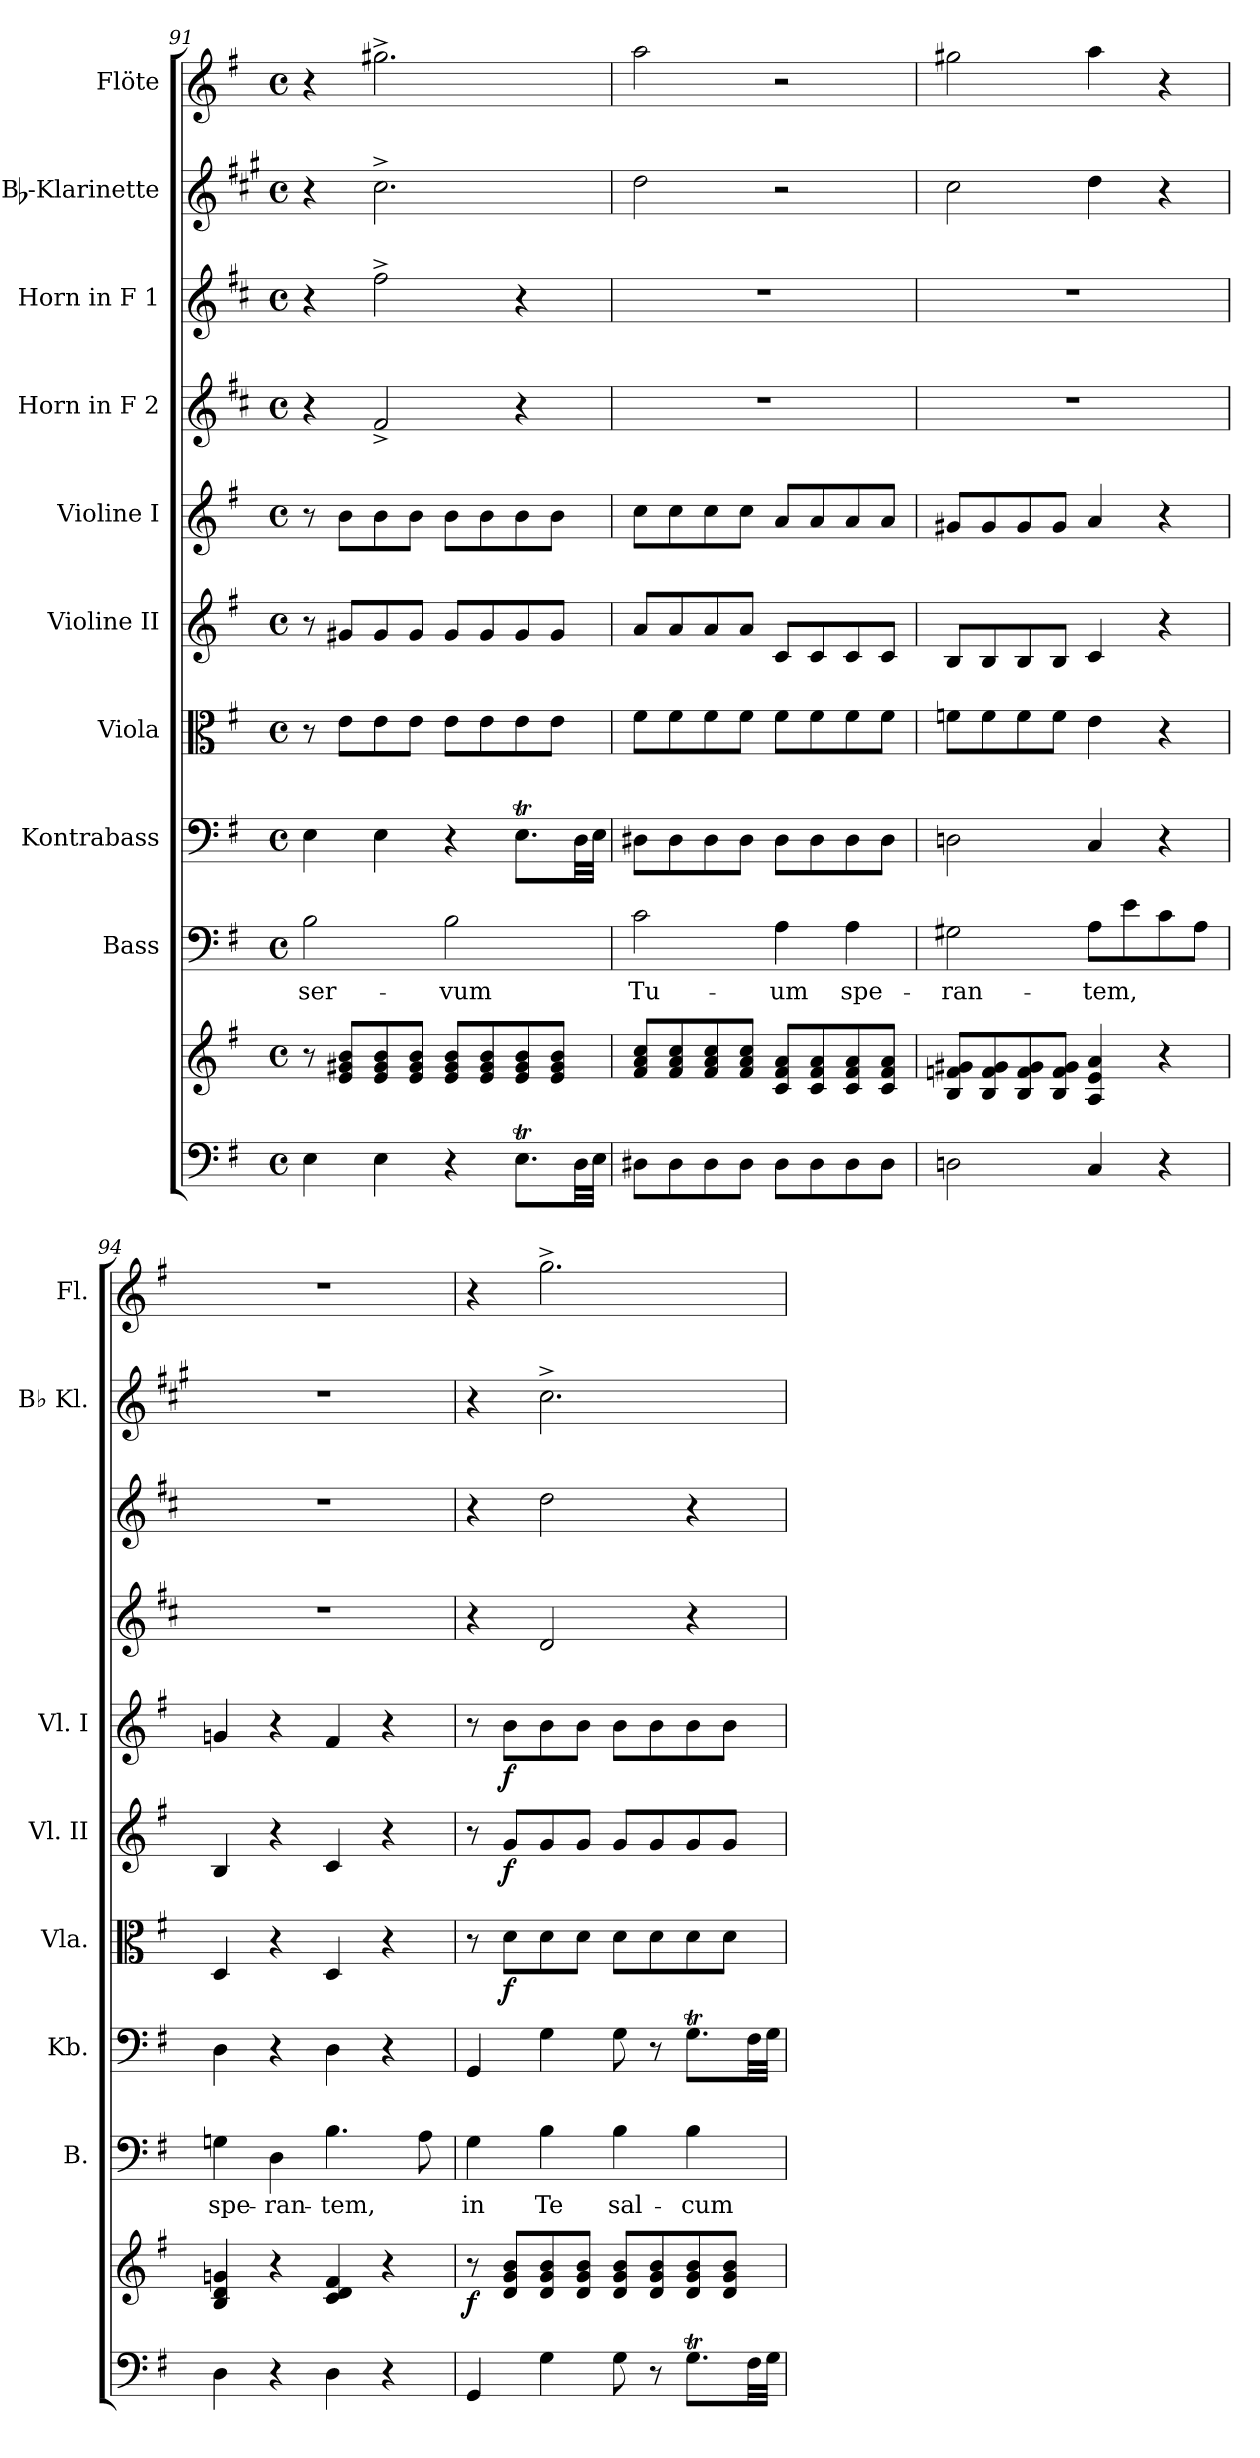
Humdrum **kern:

**kern	**kern	**dynam	**kern	**text	**kern	**kern	**dynam	**kern	**dynam	**kern	**dynam	**kern	**kern	**kern	**kern
*part10	*part10	*part10	*part9	*part9	*part8	*part7	*part7	*part6	*part6	*part5	*part5	*part4	*part3	*part2	*part1
*staff11	*staff10	*staff10/11	*staff9	*staff9	*staff8	*staff7	*staff7	*staff6	*staff6	*staff5	*staff5	*staff4	*staff3	*staff2	*staff1
*	*	*	*I"Bass	*	*I"Kontrabass	*I"Viola	*	*I"Violine II	*	*I"Violine I	*	*I"Horn in F 2	*I"Horn in F 1	*I"Bb-Klarinette	*I"Flöte
*	*	*	*I'B.	*	*I'Kb.	*I'Vla.	*	*I'Vl. II	*	*I'Vl. I	*	*	*	*I'Bb Kl.	*I'Fl.
*clefF4	*clefG2	*	*clefF4	*	*clefF4	*clefC3	*	*clefG2	*	*clefG2	*	*clefG2	*clefG2	*clefG2	*clefG2
*	*	*	*	*	*ITrd7c12	*	*	*	*	*	*	*ITrd4c7	*ITrd4c7	*ITrd1c2	*
*k[f#]	*k[f#]	*	*k[f#]	*	*k[f#]	*k[f#]	*	*k[f#]	*	*k[f#]	*	*k[f#]	*k[f#]	*k[f#]	*k[f#]
*G:	*G:	*	*G:	*	*G:	*G:	*	*G:	*	*G:	*	*G:	*G:	*G:	*G:
*M4/4	*M4/4	*	*M4/4	*	*M4/4	*M4/4	*	*M4/4	*	*M4/4	*	*M4/4	*M4/4	*M4/4	*M4/4
*met(c)	*met(c)	*	*met(c)	*	*met(c)	*met(c)	*	*met(c)	*	*met(c)	*	*met(c)	*met(c)	*met(c)	*met(c)
=91	=91	=91	=91	=91	=91	=91	=91	=91	=91	=91	=91	=91	=91	=91	=91
!	!	!	!	!LO:LY:b	!	!	!	!	!	!	!	!	!	!	!
4E\	8r	.	2B\	ser-	4EE\	8r	.	8r	.	8r	.	4r	4r	4r	4r
.	8e/ 8g#X/ 8b/L	.	.	.	.	8e\L	.	8g#X/L	.	8b\L	.	.	.	.	.
4E\	8e/ 8g#/ 8b/	.	.	.	4EE\	8e\	.	8g#/	.	8b\	.	2B^</	2b^>\	2.b^>\	2.gg#X^>\
.	8e/ 8g#/ 8b/J	.	.	.	.	8e\J	.	8g#/J	.	8b\J	.	.	.	.	.
!	!	!	!	!LO:LY:b	!	!	!	!	!	!	!	!	!	!	!
4r	8e/ 8g#/ 8b/L	.	2B\	-vum	4r	8e\L	.	8g#/L	.	8b\L	.	.	.	.	.
.	8e/ 8g#/ 8b/	.	.	.	.	8e\	.	8g#/	.	8b\	.	.	.	.	.
8.ET\L	8e/ 8g#/ 8b/	.	.	.	8.EET\L	8e\	.	8g#/	.	8b\	.	4r	4r	.	.
.	8e/ 8g#/ 8b/J	.	.	.	.	8e\J	.	8g#/J	.	8b\J	.	.	.	.	.
32D\LL	.	.	.	.	32DD\LL	.	.	.	.	.	.	.	.	.	.
32E\JJJ	.	.	.	.	32EE\JJJ	.	.	.	.	.	.	.	.	.	.
=92	=92	=92	=92	=92	=92	=92	=92	=92	=92	=92	=92	=92	=92	=92	=92
!	!	!	!	!LO:LY:b	!	!	!	!	!	!	!	!	!	!	!
8D#X\L	8f#/ 8a/ 8cc/L	.	2c\	Tu-	8DD#X\L	8f#\L	.	8a/L	.	8cc\L	.	1r	1r	2cc\	2aa\
8D#\	8f#/ 8a/ 8cc/	.	.	.	8DD#\	8f#\	.	8a/	.	8cc\	.	.	.	.	.
8D#\	8f#/ 8a/ 8cc/	.	.	.	8DD#\	8f#\	.	8a/	.	8cc\	.	.	.	.	.
8D#\J	8f#/ 8a/ 8cc/J	.	.	.	8DD#\J	8f#\J	.	8a/J	.	8cc\J	.	.	.	.	.
!	!	!	!	!LO:LY:b	!	!	!	!	!	!	!	!	!	!	!
8D#\L	8c/ 8f#/ 8a/L	.	4A\	-um	8DD#\L	8f#\L	.	8c/L	.	8a/L	.	.	.	2r	2r
8D#\	8c/ 8f#/ 8a/	.	.	.	8DD#\	8f#\	.	8c/	.	8a/	.	.	.	.	.
!	!	!	!	!LO:LY:b	!	!	!	!	!	!	!	!	!	!	!
8D#\	8c/ 8f#/ 8a/	.	4A\	spe-	8DD#\	8f#\	.	8c/	.	8a/	.	.	.	.	.
8D#\J	8c/ 8f#/ 8a/J	.	.	.	8DD#\J	8f#\J	.	8c/J	.	8a/J	.	.	.	.	.
!!LO:PB:g=z
=93	=93	=93	=93	=93	=93	=93	=93	=93	=93	=93	=93	=93	=93	=93	=93
!	!	!	!	!LO:LY:b	!	!	!	!	!	!	!	!	!	!	!
2Dn\	8B/ 8fn/ 8g#X/L	.	2G#X\	-ran-	2DDn\	8fn\L	.	8B/L	.	8g#X/L	.	1r	1r	2b\	2gg#X\
.	8B/ 8f/ 8g#/	.	.	.	.	8f\	.	8B/	.	8g#/	.	.	.	.	.
.	8B/ 8f/ 8g#/	.	.	.	.	8f\	.	8B/	.	8g#/	.	.	.	.	.
.	8B/ 8f/ 8g#/J	.	.	.	.	8f\J	.	8B/J	.	8g#/J	.	.	.	.	.
!	!	!	!	!LO:LY:b	!	!	!	!	!	!	!	!	!	!	!
4C/	4A/ 4e/ 4a/	.	8A\L	-tem,	4CC/	4e\	.	4c/	.	4a/	.	.	.	4cc\	4aa\
.	.	.	8e\	.	.	.	.	.	.	.	.	.	.	.	.
4r	4r	.	8c\	.	4r	4r	.	4r	.	4r	.	.	.	4r	4r
.	.	.	8A\J	.	.	.	.	.	.	.	.	.	.	.	.
=94	=94	=94	=94	=94	=94	=94	=94	=94	=94	=94	=94	=94	=94	=94	=94
!	!	!	!	!LO:LY:b	!	!	!	!	!	!	!	!	!	!	!
4D\	4B/ 4d/ 4gn/	.	4Gn\	spe-	4DD\	4D/	.	4B/	.	4gn/	.	1r	1r	1r	1r
!	!	!	!	!LO:LY:b	!	!	!	!	!	!	!	!	!	!	!
4r	4r	.	4D\	-ran-	4r	4r	.	4r	.	4r	.	.	.	.	.
!	!	!	!	!LO:LY:b	!	!	!	!	!	!	!	!	!	!	!
4D\	4c/ 4d/ 4f#/	.	4.B\	-tem,	4DD\	4D/	.	4c/	.	4f#/	.	.	.	.	.
4r	4r	.	.	.	4r	4r	.	4r	.	4r	.	.	.	.	.
.	.	.	8A\	.	.	.	.	.	.	.	.	.	.	.	.
=95	=95	=95	=95	=95	=95	=95	=95	=95	=95	=95	=95	=95	=95	=95	=95
!	!	!LO:DY:b	!	!LO:LY:b	!	!	!	!	!	!	!	!	!	!	!
4GG/	8r	f	4G\	in	4GGG/	8r	.	8r	.	8r	.	4r	4r	4r	4r
!	!	!	!	!	!	!	!LO:DY:b	!	!LO:DY:b	!	!LO:DY:b	!	!	!	!
.	8d/ 8g/ 8b/L	.	.	.	.	8d\L	f	8g/L	f	8b\L	f	.	.	.	.
!	!	!	!	!LO:LY:b	!	!	!	!	!	!	!	!	!	!	!
4G\	8d/ 8g/ 8b/	.	4B\	Te	4GG\	8d\	.	8g/	.	8b\	.	2G/	2g\	2.b^>\	2.gg^>\
.	8d/ 8g/ 8b/J	.	.	.	.	8d\J	.	8g/J	.	8b\J	.	.	.	.	.
!	!	!	!	!LO:LY:b	!	!	!	!	!	!	!	!	!	!	!
8G\	8d/ 8g/ 8b/L	.	4B\	sal-	8GG\	8d\L	.	8g/L	.	8b\L	.	.	.	.	.
8r	8d/ 8g/ 8b/	.	.	.	8r	8d\	.	8g/	.	8b\	.	.	.	.	.
!	!	!	!	!LO:LY:b	!	!	!	!	!	!	!	!	!	!	!
8.GT\L	8d/ 8g/ 8b/	.	4B\	-cum	8.GGT\L	8d\	.	8g/	.	8b\	.	4r	4r	.	.
.	8d/ 8g/ 8b/J	.	.	.	.	8d\J	.	8g/J	.	8b\J	.	.	.	.	.
32F#\LL	.	.	.	.	32FF#\LL	.	.	.	.	.	.	.	.	.	.
32G\JJJ	.	.	.	.	32GG\JJJ	.	.	.	.	.	.	.	.	.	.
=	=	=	=	=	=	=	=	=	=	=	=	=	=	=	=
*-	*-	*-	*-	*-	*-	*-	*-	*-	*-	*-	*-	*-	*-	*-	*-
